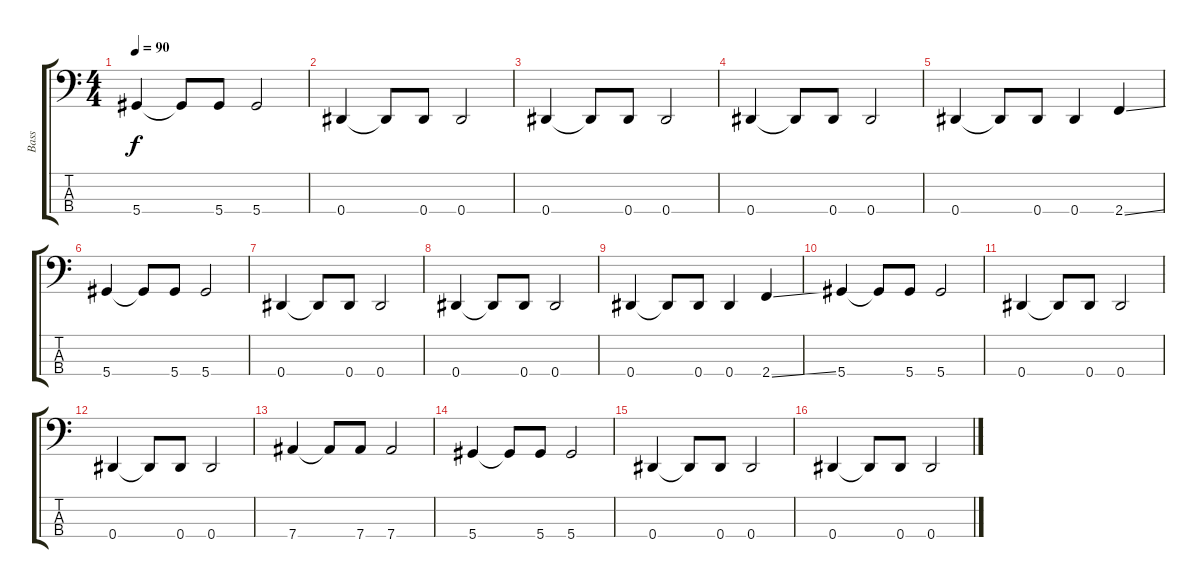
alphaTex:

\track ("Bass" "Bass") {instrument electricbassfinger}
\staff {score tabs}
\tuning (Gb2 Db2 Ab1 Eb1) {hide}
\ts (4 4)
\tempo 90
\clef f4
\ks c
5.4.4{dy f} 5.4{t}.8 5.4.8 5.4.2 |
0.4.4 0.4{t}.8 0.4.8 0.4.2 |
0.4.4 0.4{t}.8 0.4.8 0.4.2 |
0.4.4 0.4{t}.8 0.4.8 0.4.2 |
0.4.4 0.4{t}.8 0.4.8 0.4.4 2.4{ss}.4 |
5.4.4 5.4{t}.8 5.4.8 5.4.2 |
0.4.4 0.4{t}.8 0.4.8 0.4.2 |
0.4.4 0.4{t}.8 0.4.8 0.4.2 |
0.4.4 0.4{t}.8 0.4.8 0.4.4 2.4{ss}.4 |
5.4.4 5.4{t}.8 5.4.8 5.4.2 |
0.4.4 0.4{t}.8 0.4.8 0.4.2 |
0.4.4 0.4{t}.8 0.4.8 0.4.2 |
7.4.4 7.4{t}.8 7.4.8 7.4.2 |
5.4.4 5.4{t}.8 5.4.8 5.4.2 |
0.4.4 0.4{t}.8 0.4.8 0.4.2 |
0.4.4 0.4{t}.8 0.4.8 0.4.2
